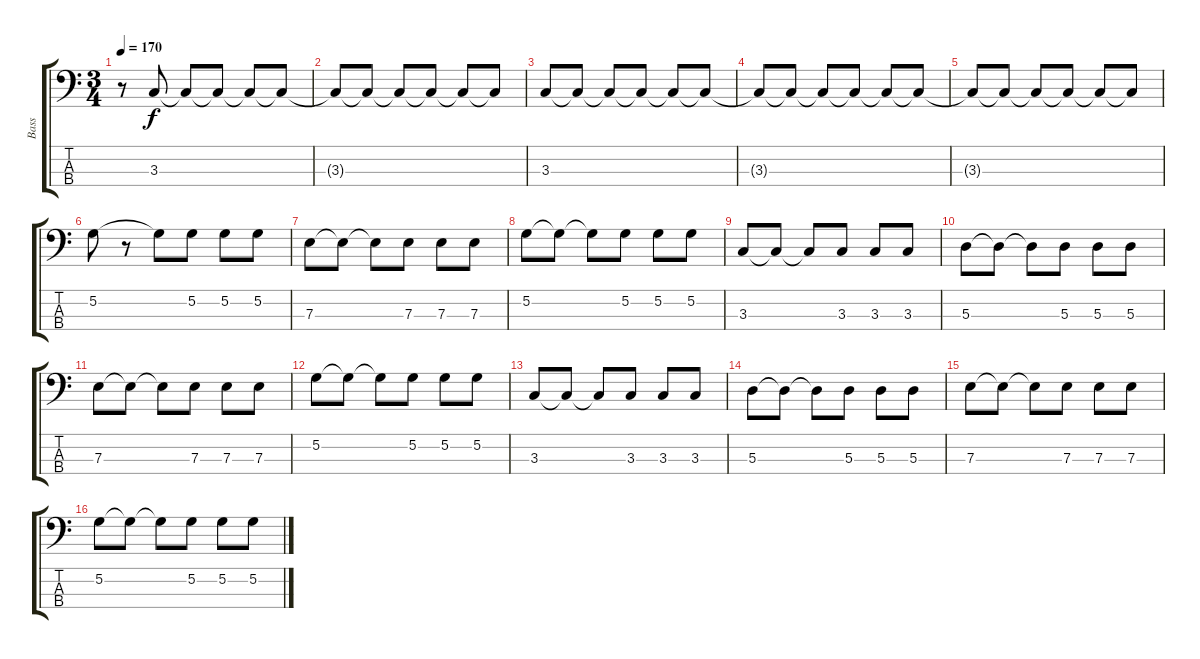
\track ("Bass" "Bass") {instrument electricbassfinger}
\staff {score tabs}
\tuning (G2 D2 A1 D1) {hide}
\ts (3 4)
\tempo 170
\clef f4
\ks c
r.8{dy f} 3.3{t}.8 3.3{t}.8 3.3{t}.8 3.3{t}.8 3.3{t}.8 |
3.3{t}.8 3.3{t}.8 3.3{t}.8 3.3{t}.8 3.3{t}.8 3.3{t}.8 |
3.3.8 3.3{t}.8 3.3{t}.8 3.3{t}.8 3.3{t}.8 3.3{t}.8 |
3.3{t}.8 3.3{t}.8 3.3{t}.8 3.3{t}.8 3.3{t}.8 3.3{t}.8 |
3.3{t}.8 3.3{t}.8 3.3{t}.8 3.3{t}.8 3.3{t}.8 3.3{t}.8 |
5.2.8 r.8 5.2{t}.8 5.2.8 5.2.8 5.2.8 |
7.3.8 7.3{t}.8 7.3{t}.8 7.3.8 7.3.8 7.3.8 |
5.2.8 5.2{t}.8 5.2{t}.8 5.2.8 5.2.8 5.2.8 |
3.3.8 3.3{t}.8 3.3{t}.8 3.3.8 3.3.8 3.3.8 |
5.3.8 5.3{t}.8 5.3{t}.8 5.3.8 5.3.8 5.3.8 |
7.3.8 7.3{t}.8 7.3{t}.8 7.3.8 7.3.8 7.3.8 |
5.2.8 5.2{t}.8 5.2{t}.8 5.2.8 5.2.8 5.2.8 |
3.3.8 3.3{t}.8 3.3{t}.8 3.3.8 3.3.8 3.3.8 |
5.3.8 5.3{t}.8 5.3{t}.8 5.3.8 5.3.8 5.3.8 |
7.3.8 7.3{t}.8 7.3{t}.8 7.3.8 7.3.8 7.3.8 |
5.2.8 5.2{t}.8 5.2{t}.8 5.2.8 5.2.8 5.2.8
